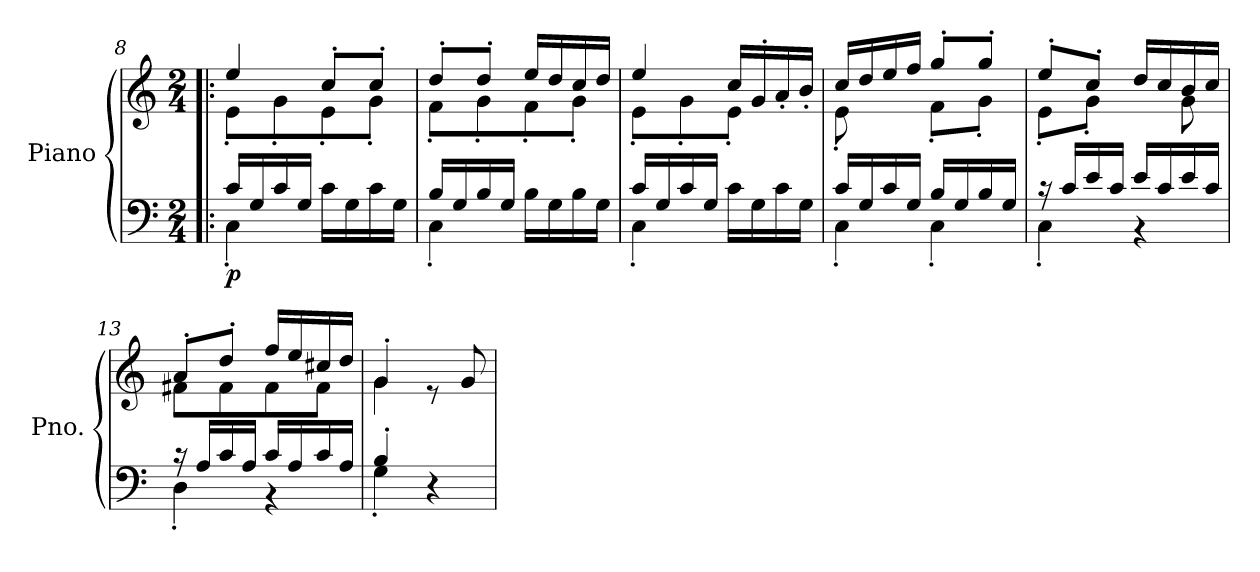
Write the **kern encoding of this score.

**kern	**kern	**dynam
*part1	*part1	*part1
*staff2	*staff1	*staff1/2
*I"Piano	*	*
*I'Pno.	*	*
*clefF4	*clefG2	*
*k[]	*k[]	*
*M2/4	*M2/4	*
=8!|:	=8!|:	=8!|:
*^	*^	*
!	!	!	!	!LO:DY:b=2
16c/LL	4C'\	4ee/	8e'\L	p
16G/	.	.	.	.
16c/	.	.	8g'\	.
16G/JJ	.	.	.	.
16c\LL	4ryy	8cc'/L	8e'\	.
16G\	.	.	.	.
16c\	.	8cc'/J	8g'\J	.
16G\JJ	.	.	.	.
=9	=9	=9	=9	=9
16B/LL	4C'\	8dd'/L	8f'\L	.
16G/	.	.	.	.
16B/	.	8dd'/J	8g'\	.
16G/JJ	.	.	.	.
16B\LL	4ryy	16ee/LL	8f'\	.
16G\	.	16dd/	.	.
16B\	.	16cc/	8g'\J	.
16G\JJ	.	16dd/JJ	.	.
=10	=10	=10	=10	=10
16c/LL	4C'\	4ee/	8e'\L	.
16G/	.	.	.	.
16c/	.	.	8g'\	.
16G/JJ	.	.	.	.
16c\LL	4ryy	16cc/LL	8e'\J	.
16G\	.	16g'/	.	.
16c\	.	16a'/	8ryy	.
16G\JJ	.	16b'/JJ	.	.
!!LO:LB:g=z	!!
=11	=11	=11	=11	=11
16c/LL	4C'\	16cc/LL	8e'\	.
16G/	.	16dd/	.	.
16c/	.	16ee/	8ryy	.
16G/JJ	.	16ff/JJ	.	.
16B/LL	4C'\	8gg'/L	8f'\L	.
16G/	.	.	.	.
16B/	.	8gg'/J	8g'\J	.
16G/JJ	.	.	.	.
=12	=12	=12	=12	=12
16r	4C'\	8ee'/L	8e'\L	.
16c/LL	.	.	.	.
16e/	.	8cc'/J	8g'\J	.
16c/JJ	.	.	.	.
16e/LL	4r	16dd/LL	8ryy	.
16c/	.	16cc/	.	.
16e/	.	16b/	8g\	.
16c/JJ	.	16cc/JJ	.	.
=13	=13	=13	=13	=13
16r	4D'\	8a'/L	8f#X\L	.
16A/LL	.	.	.	.
16c/	.	8dd'/J	8f#\	.
16A/JJ	.	.	.	.
16c/LL	4r	16ff/LL	8f#\	.
16A/	.	16ee/	.	.
16c/	.	16cc#X/	8f#\J	.
16A/JJ	.	16dd/JJ	.	.
=14	=14	=14	=14	=14
4B'/	4G'\	4g'/	4g\	.
4r	4ryy	8re	4reyy	.
.	.	8g/	.	.
*v	*v	*	*	*
*	*v	*v	*
=	=	=
*-	*-	*-
